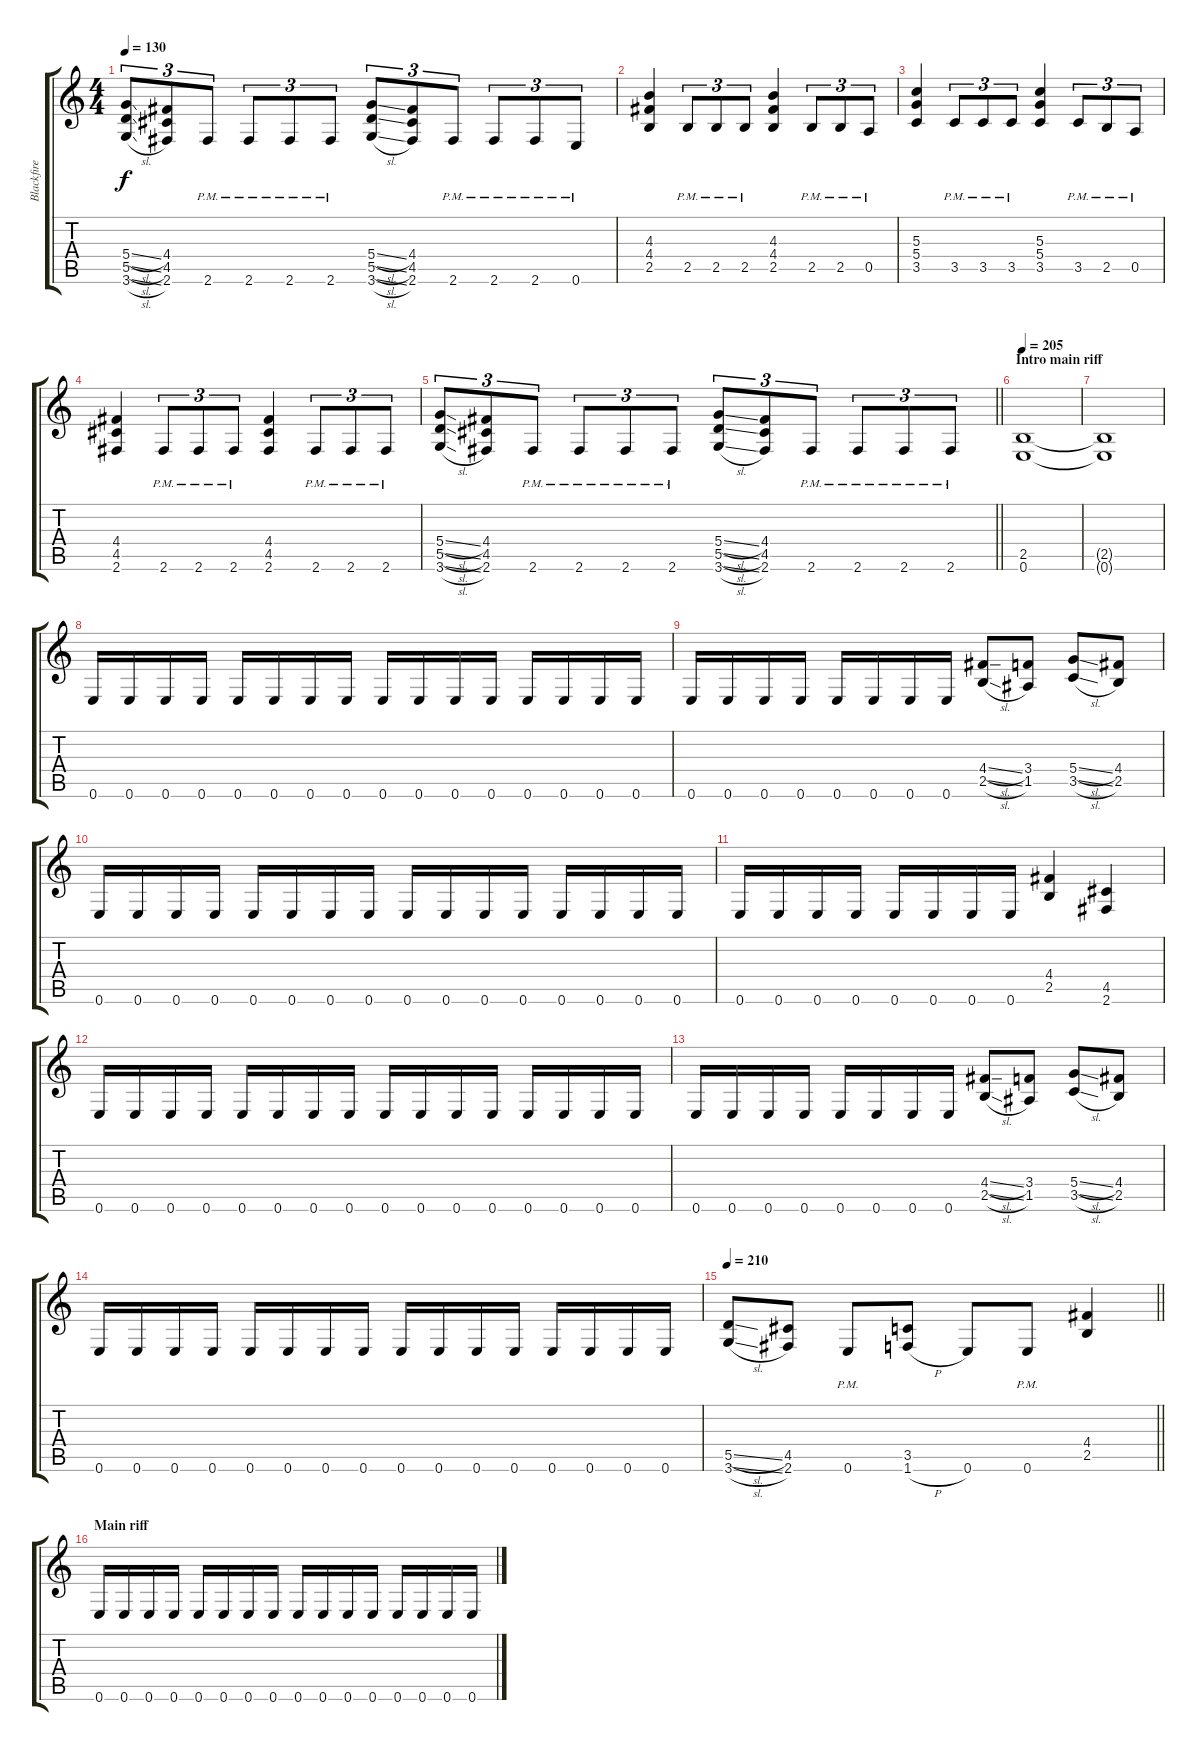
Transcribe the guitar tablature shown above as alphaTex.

\track ("Blackfire (I)" "Blackfire ") {instrument distortionguitar}
\staff {score tabs}
\tuning (E4 B3 G3 D3 A2 E2) {hide}
\ts (4 4)
\tempo 130
\clef g2
\ks c
(5.4{sl} 5.5{sl} 3.6{sl}).8{tu (3 2) dy f} (4.4 4.5 2.6).8{tu (3 2)} 2.6{pm}.8{tu (3 2)} 2.6{pm}.8{tu (3 2)} 2.6{pm}.8{tu (3 2)} 2.6{pm}.8{tu (3 2)} (5.4{sl} 5.5{sl} 3.6{sl}).8{tu (3 2)} (4.4 4.5 2.6).8{tu (3 2)} 2.6{pm}.8{tu (3 2)} 2.6{pm}.8{tu (3 2)} 2.6{pm}.8{tu (3 2)} 0.6{pm}.8{tu (3 2)} |
(4.3 4.4 2.5).4 2.5{pm}.8{tu (3 2)} 2.5{pm}.8{tu (3 2)} 2.5{pm}.8{tu (3 2)} (4.3 4.4 2.5).4 2.5{pm}.8{tu (3 2)} 2.5{pm}.8{tu (3 2)} 0.5{pm}.8{tu (3 2)} |
(5.3 5.4 3.5).4 3.5{pm}.8{tu (3 2)} 3.5{pm}.8{tu (3 2)} 3.5{pm}.8{tu (3 2)} (5.3 5.4 3.5).4 3.5{pm}.8{tu (3 2)} 2.5{pm}.8{tu (3 2)} 0.5{pm}.8{tu (3 2)} |
(4.4 4.5 2.6).4 2.6{pm}.8{tu (3 2)} 2.6{pm}.8{tu (3 2)} 2.6{pm}.8{tu (3 2)} (4.4 4.5 2.6).4 2.6{pm}.8{tu (3 2)} 2.6{pm}.8{tu (3 2)} 2.6{pm}.8{tu (3 2)} |
\barLineRight lightlight
(5.4{sl} 5.5{sl} 3.6{sl}).8{tu (3 2)} (4.4 4.5 2.6).8{tu (3 2)} 2.6{pm}.8{tu (3 2)} 2.6{pm}.8{tu (3 2)} 2.6{pm}.8{tu (3 2)} 2.6{pm}.8{tu (3 2)} (5.4{sl} 5.5{sl} 3.6{sl}).8{tu (3 2)} (4.4 4.5 2.6).8{tu (3 2)} 2.6{pm}.8{tu (3 2)} 2.6{pm}.8{tu (3 2)} 2.6{pm}.8{tu (3 2)} 2.6{pm}.8{tu (3 2)} |
\section ("" "Intro main riff")
\tempo 205
(2.5 0.6).1 |
(2.5{t} 0.6{t}).1 |
0.6.16 0.6.16 0.6.16 0.6.16 0.6.16 0.6.16 0.6.16 0.6.16 0.6.16 0.6.16 0.6.16 0.6.16 0.6.16 0.6.16 0.6.16 0.6.16 |
0.6.16 0.6.16 0.6.16 0.6.16 0.6.16 0.6.16 0.6.16 0.6.16 (4.4{sl} 2.5{sl}).8 (3.4 1.5).8 (5.4{sl} 3.5{sl}).8 (4.4 2.5).8 |
0.6.16 0.6.16 0.6.16 0.6.16 0.6.16 0.6.16 0.6.16 0.6.16 0.6.16 0.6.16 0.6.16 0.6.16 0.6.16 0.6.16 0.6.16 0.6.16 |
0.6.16 0.6.16 0.6.16 0.6.16 0.6.16 0.6.16 0.6.16 0.6.16 (4.4 2.5).4 (4.5 2.6).4 |
0.6.16 0.6.16 0.6.16 0.6.16 0.6.16 0.6.16 0.6.16 0.6.16 0.6.16 0.6.16 0.6.16 0.6.16 0.6.16 0.6.16 0.6.16 0.6.16 |
0.6.16 0.6.16 0.6.16 0.6.16 0.6.16 0.6.16 0.6.16 0.6.16 (4.4{sl} 2.5{sl}).8 (3.4 1.5).8 (5.4{sl} 3.5{sl}).8 (4.4 2.5).8 |
0.6.16 0.6.16 0.6.16 0.6.16 0.6.16 0.6.16 0.6.16 0.6.16 0.6.16 0.6.16 0.6.16 0.6.16 0.6.16 0.6.16 0.6.16 0.6.16 |
\tempo 210
\barLineRight lightlight
(5.5{sl} 3.6{sl}).8 (4.5 2.6).8 0.6{pm}.8 (3.5 1.6{h}).8 0.6.8 0.6{pm}.8 (4.4 2.5).4 |
\section ("" "Main riff")
0.6.16 0.6.16 0.6.16 0.6.16 0.6.16 0.6.16 0.6.16 0.6.16 0.6.16 0.6.16 0.6.16 0.6.16 0.6.16 0.6.16 0.6.16 0.6.16
